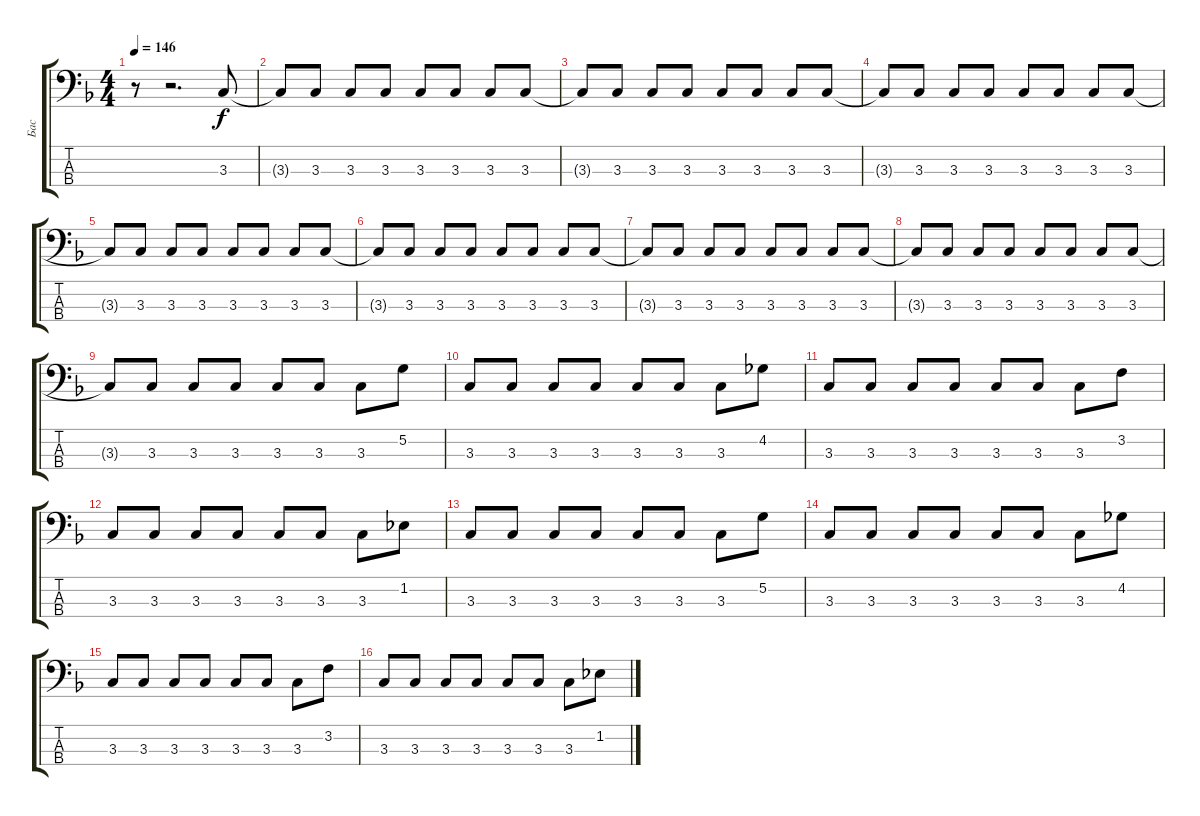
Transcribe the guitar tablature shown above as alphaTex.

\track ("Бас" "Бас") {instrument electricbassfinger}
\staff {score tabs}
\tuning (G2 D2 A1 E1) {hide}
\ts (4 4)
\tempo 146
\clef f4
\ks f
r.8{dy f instrument electricbassfinger} r.2{d} 3.3.8 |
3.3{t}.8 3.3.8 3.3.8 3.3.8 3.3.8 3.3.8 3.3.8 3.3.8 |
3.3{t}.8 3.3.8 3.3.8 3.3.8 3.3.8 3.3.8 3.3.8 3.3.8 |
3.3{t}.8 3.3.8 3.3.8 3.3.8 3.3.8 3.3.8 3.3.8 3.3.8 |
3.3{t}.8 3.3.8 3.3.8 3.3.8 3.3.8 3.3.8 3.3.8 3.3.8 |
3.3{t}.8 3.3.8 3.3.8 3.3.8 3.3.8 3.3.8 3.3.8 3.3.8 |
3.3{t}.8 3.3.8 3.3.8 3.3.8 3.3.8 3.3.8 3.3.8 3.3.8 |
3.3{t}.8 3.3.8 3.3.8 3.3.8 3.3.8 3.3.8 3.3.8 3.3.8 |
3.3{t}.8 3.3.8 3.3.8 3.3.8 3.3.8 3.3.8 3.3.8 5.2.8 |
3.3.8 3.3.8 3.3.8 3.3.8 3.3.8 3.3.8 3.3.8 4.2.8 |
3.3.8 3.3.8 3.3.8 3.3.8 3.3.8 3.3.8 3.3.8 3.2.8 |
3.3.8 3.3.8 3.3.8 3.3.8 3.3.8 3.3.8 3.3.8 1.2.8 |
3.3.8 3.3.8 3.3.8 3.3.8 3.3.8 3.3.8 3.3.8 5.2.8 |
3.3.8 3.3.8 3.3.8 3.3.8 3.3.8 3.3.8 3.3.8 4.2.8 |
3.3.8 3.3.8 3.3.8 3.3.8 3.3.8 3.3.8 3.3.8 3.2.8 |
3.3.8 3.3.8 3.3.8 3.3.8 3.3.8 3.3.8 3.3.8 1.2.8
